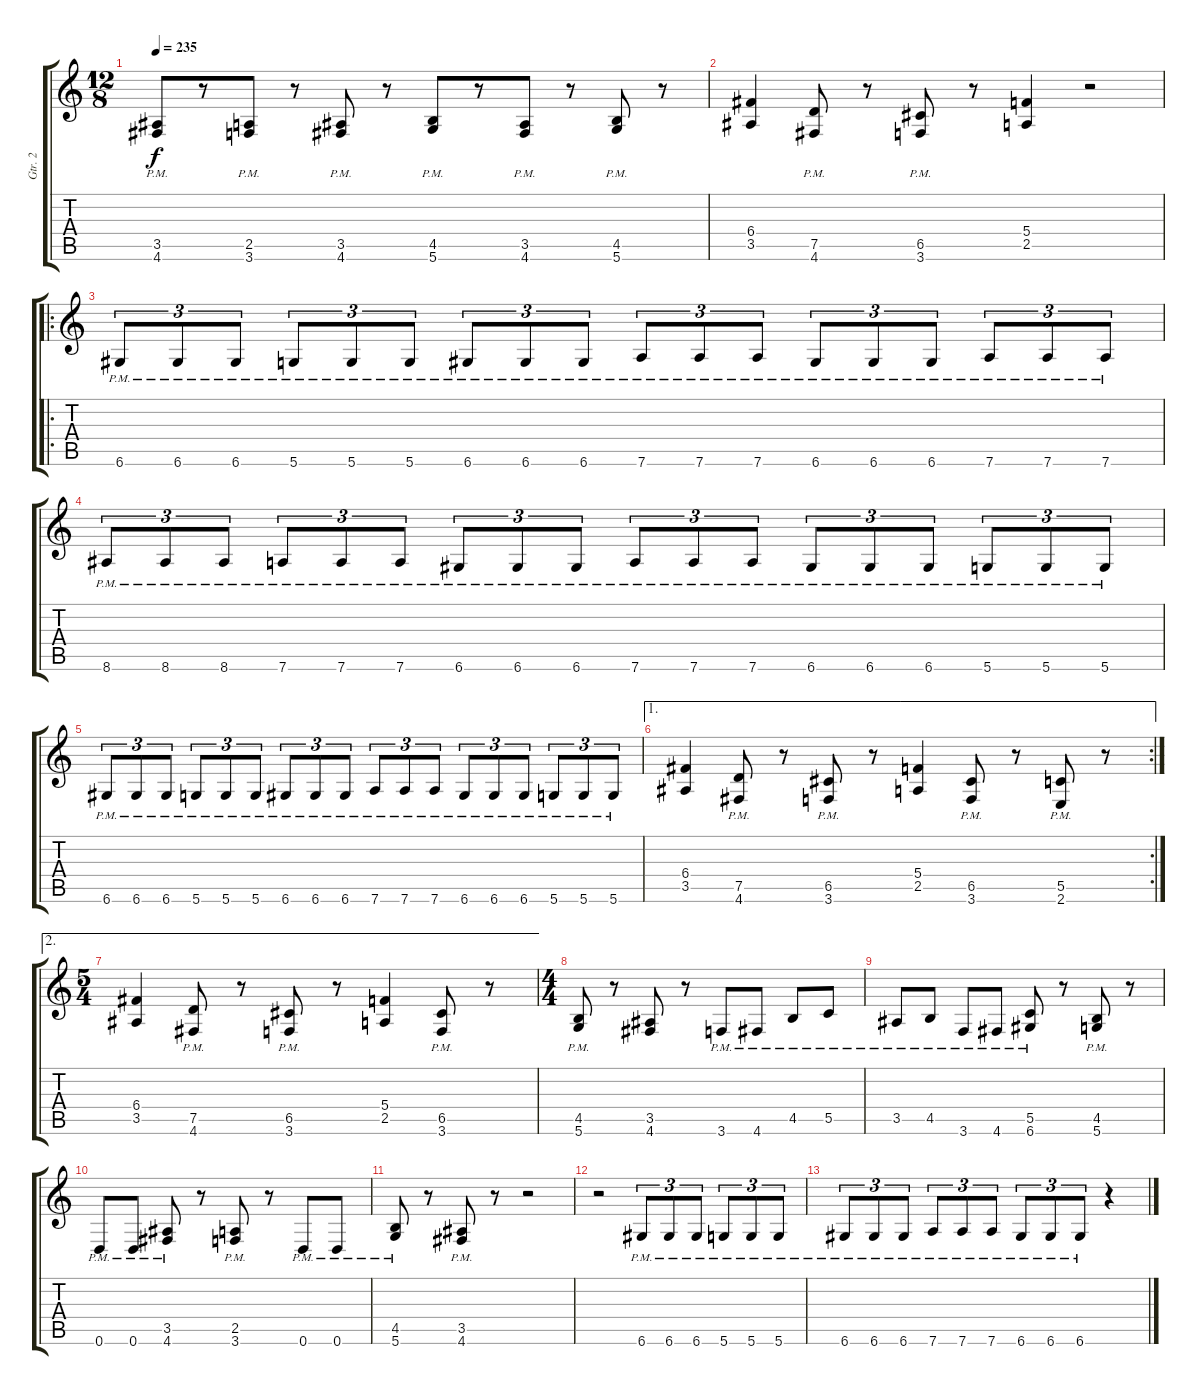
\track ("Gtr. 2" "Gtr. 2") {instrument distortionguitar}
\staff {score tabs}
\tuning (D4 A3 F3 C3 G2 D2) {hide}
\ts (12 8)
\tempo 235
\clef g2
\ks c
(3.5{pm} 4.6{pm}).8{dy f} r.8 (2.5{pm} 3.6{pm}).8 r.8 (3.5{pm} 4.6{pm}).8 r.8 (4.5{pm} 5.6{pm}).8 r.8 (3.5{pm} 4.6{pm}).8 r.8 (4.5{pm} 5.6{pm}).8 r.8 |
(6.4 3.5).4 (7.5{pm} 4.6{pm}).8 r.8 (6.5{pm} 3.6{pm}).8 r.8 (5.4 2.5).4 r.2 |
\ro
6.6{pm}.8{tu (3 2)} 6.6{pm}.8{tu (3 2)} 6.6{pm}.8{tu (3 2)} 5.6{pm}.8{tu (3 2)} 5.6{pm}.8{tu (3 2)} 5.6{pm}.8{tu (3 2)} 6.6{pm}.8{tu (3 2)} 6.6{pm}.8{tu (3 2)} 6.6{pm}.8{tu (3 2)} 7.6{pm}.8{tu (3 2)} 7.6{pm}.8{tu (3 2)} 7.6{pm}.8{tu (3 2)} 6.6{pm}.8{tu (3 2)} 6.6{pm}.8{tu (3 2)} 6.6{pm}.8{tu (3 2)} 7.6{pm}.8{tu (3 2)} 7.6{pm}.8{tu (3 2)} 7.6{pm}.8{tu (3 2)} |
8.6{pm}.8{tu (3 2)} 8.6{pm}.8{tu (3 2)} 8.6{pm}.8{tu (3 2)} 7.6{pm}.8{tu (3 2)} 7.6{pm}.8{tu (3 2)} 7.6{pm}.8{tu (3 2)} 6.6{pm}.8{tu (3 2)} 6.6{pm}.8{tu (3 2)} 6.6{pm}.8{tu (3 2)} 7.6{pm}.8{tu (3 2)} 7.6{pm}.8{tu (3 2)} 7.6{pm}.8{tu (3 2)} 6.6{pm}.8{tu (3 2)} 6.6{pm}.8{tu (3 2)} 6.6{pm}.8{tu (3 2)} 5.6{pm}.8{tu (3 2)} 5.6{pm}.8{tu (3 2)} 5.6{pm}.8{tu (3 2)} |
6.6{pm}.8{tu (3 2)} 6.6{pm}.8{tu (3 2)} 6.6{pm}.8{tu (3 2)} 5.6{pm}.8{tu (3 2)} 5.6{pm}.8{tu (3 2)} 5.6{pm}.8{tu (3 2)} 6.6{pm}.8{tu (3 2)} 6.6{pm}.8{tu (3 2)} 6.6{pm}.8{tu (3 2)} 7.6{pm}.8{tu (3 2)} 7.6{pm}.8{tu (3 2)} 7.6{pm}.8{tu (3 2)} 6.6{pm}.8{tu (3 2)} 6.6{pm}.8{tu (3 2)} 6.6{pm}.8{tu (3 2)} 5.6{pm}.8{tu (3 2)} 5.6{pm}.8{tu (3 2)} 5.6{pm}.8{tu (3 2)} |
\ae 1
\rc 2
(6.4 3.5).4 (7.5{pm} 4.6{pm}).8 r.8 (6.5{pm} 3.6{pm}).8 r.8 (5.4 2.5).4 (6.5{pm} 3.6{pm}).8 r.8 (5.5{pm} 2.6{pm}).8 r.8 |
\ae 2
\ts (5 4)
(6.4 3.5).4 (7.5{pm} 4.6{pm}).8 r.8 (6.5{pm} 3.6{pm}).8 r.8 (5.4 2.5).4 (6.5{pm} 3.6{pm}).8 r.8 |
\ts (4 4)
(4.5{pm} 5.6{pm}).8 r.8 (3.5 4.6).8 r.8 3.6{pm}.8 4.6{pm}.8 4.5{pm}.8 5.5{pm}.8 |
3.5{pm}.8 4.5{pm}.8 3.6{pm}.8 4.6{pm}.8 (5.5{pm} 6.6{pm}).8 r.8 (4.5{pm} 5.6{pm}).8 r.8 |
0.6{pm}.8 0.6{pm}.8 (3.5{pm} 4.6{pm}).8 r.8 (2.5{pm} 3.6{pm}).8 r.8 0.6{pm}.8 0.6{pm}.8 |
(4.5{pm} 5.6{pm}).8 r.8 (3.5{pm} 4.6{pm}).8 r.8 r.2 |
r.2 6.6{pm}.8{tu (3 2)} 6.6{pm}.8{tu (3 2)} 6.6{pm}.8{tu (3 2)} 5.6{pm}.8{tu (3 2)} 5.6{pm}.8{tu (3 2)} 5.6{pm}.8{tu (3 2)} |
6.6{pm}.8{tu (3 2)} 6.6{pm}.8{tu (3 2)} 6.6{pm}.8{tu (3 2)} 7.6{pm}.8{tu (3 2)} 7.6{pm}.8{tu (3 2)} 7.6{pm}.8{tu (3 2)} 6.6{pm}.8{tu (3 2)} 6.6{pm}.8{tu (3 2)} 6.6{pm}.8{tu (3 2)} r.4
